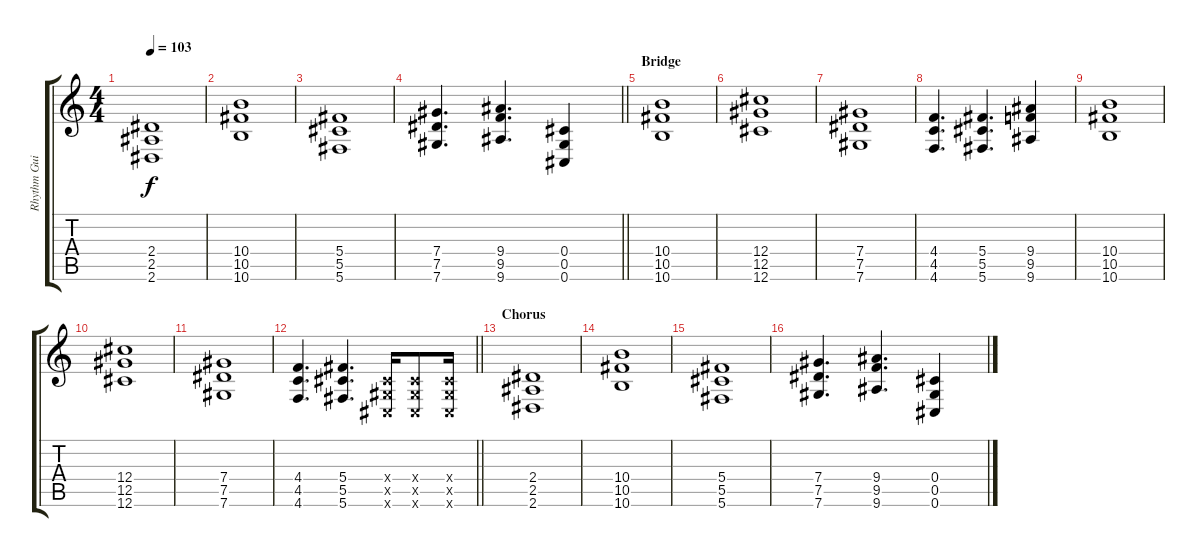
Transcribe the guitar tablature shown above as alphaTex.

\track ("Rhythm Guitar - Mike Shinoda" "Rhythm Gui") {instrument distortionguitar}
\staff {score tabs}
\tuning (Eb4 Bb3 Gb3 Db3 Ab2 Db2) {hide}
\ts (4 4)
\tempo 103
\clef g2
\ks c
(2.4 2.5 2.6).1{dy f} |
(10.4 10.5 10.6).1 |
(5.4 5.5 5.6).1 |
\barLineRight lightlight
(7.4 7.5 7.6).4{d} (9.4 9.5 9.6).4{d} (0.4 0.5 0.6).4 |
\section ("" "Bridge")
(10.4 10.5 10.6).1 |
(12.4 12.5 12.6).1 |
(7.4 7.5 7.6).1 |
(4.4 4.5 4.6).4{d} (5.4 5.5 5.6).4{d} (9.4 9.5 9.6).4 |
(10.4 10.5 10.6).1 |
(12.4 12.5 12.6).1 |
(7.4 7.5 7.6).1 |
\barLineRight lightlight
(4.4 4.5 4.6).4{d} (5.4 5.5 5.6).4{d} (0.4{x} 0.5{x} 0.6{x}).16 (0.4{x} 0.5{x} 0.6{x}).8 (0.4{x} 0.5{x} 0.6{x}).16 |
\section ("" "Chorus")
(2.4 2.5 2.6).1 |
(10.4 10.5 10.6).1 |
(5.4 5.5 5.6).1 |
(7.4 7.5 7.6).4{d} (9.4 9.5 9.6).4{d} (0.4 0.5 0.6).4
